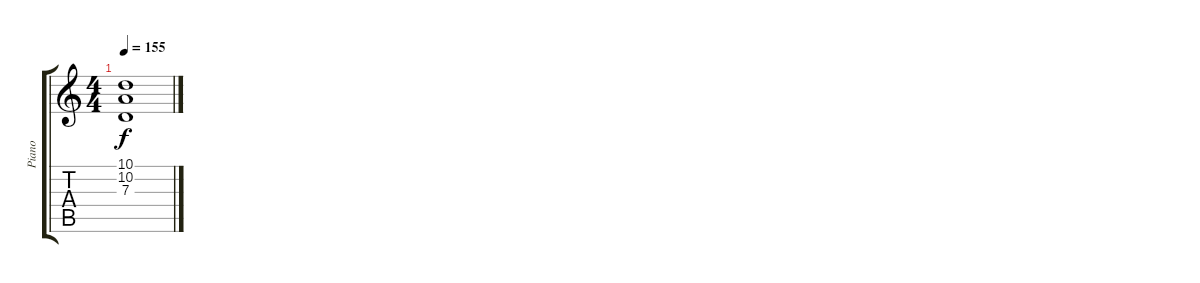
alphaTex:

\track ("Piano" "Piano") {instrument acousticgrandpiano}
\staff {score tabs}
\tuning (E4 B3 G3 D3 A2 E2) {hide}
\ts (4 4)
\tempo 155
\clef g2
\ks c
(10.1{t} 10.2{t} 7.3{t}).1{dy f}
